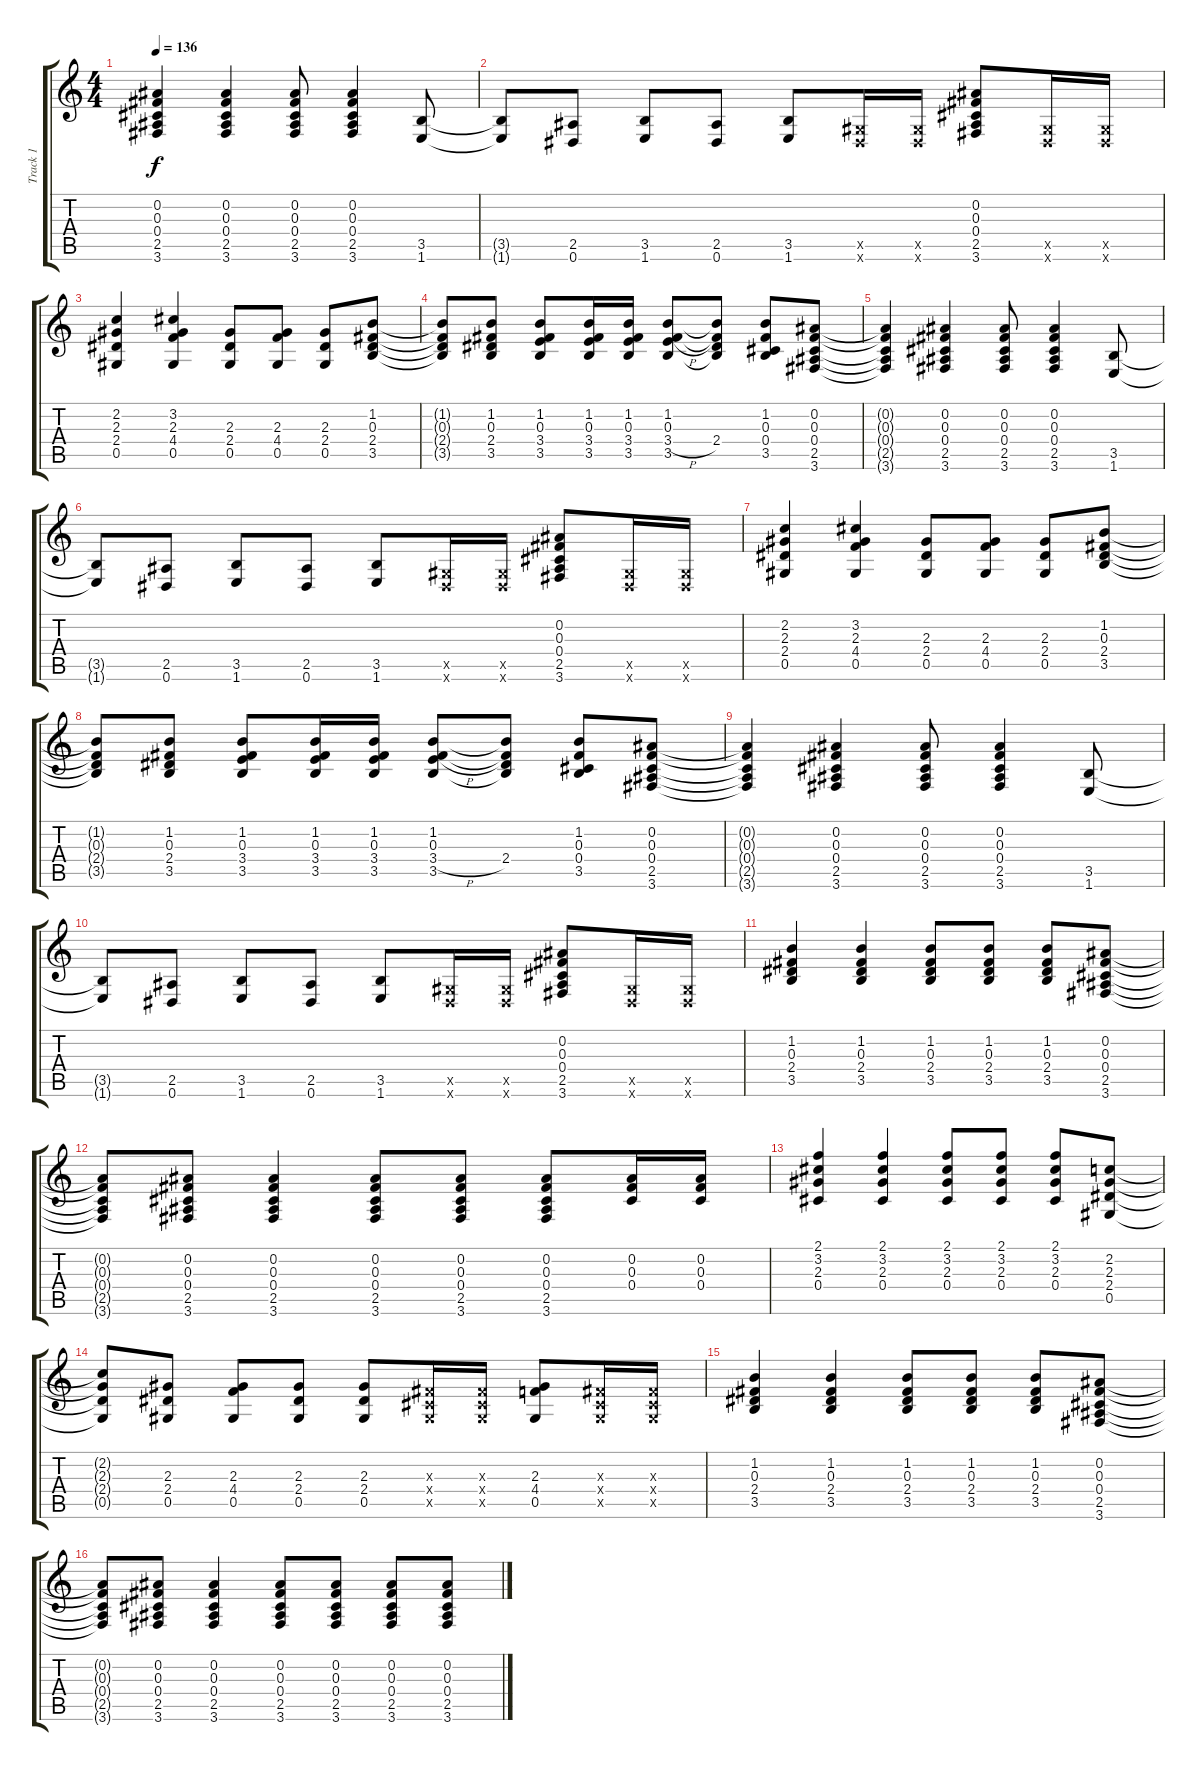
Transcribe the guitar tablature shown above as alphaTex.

\track ("Track 1" "Track 1") {instrument acousticguitarsteel}
\staff {score tabs}
\tuning (Eb4 Bb3 Gb3 Db3 Ab2 Eb2) {hide}
\ts (4 4)
\tempo 136
\clef g2
\ks c
(0.2{t} 0.3{t} 0.4{t} 2.5{t} 3.6{t}).4{dy f} (0.2 0.3 0.4 2.5 3.6).4 (0.2 0.3 0.4 2.5 3.6).8 (0.2 0.3 0.4 2.5 3.6).4 (3.5 1.6).8 |
(3.5{t} 1.6{t}).8 (2.5 0.6).8 (3.5 1.6).8 (2.5 0.6).8 (3.5 1.6).8 (0.5{x} 0.6{x}).16 (0.5{x} 0.6{x}).16 (0.2 0.3 0.4 2.5 3.6).8 (0.5{x} 0.6{x}).16 (0.5{x} 0.6{x}).16 |
(2.2 2.3 2.4 0.5).4 (3.2 2.3 4.4 0.5).4 (2.3 2.4 0.5).8 (2.3 4.4 0.5).8 (2.3 2.4 0.5).8 (1.2 0.3 2.4 3.5).8 |
(1.2{t} 0.3{t} 2.4{t} 3.5{t}).8 (1.2 0.3 2.4 3.5).8 (1.2 0.3 3.4 3.5).8 (1.2 0.3 3.4 3.5).16 (1.2 0.3 3.4 3.5).16 (1.2 0.3 3.4{h} 3.5).8 (1.2{t} 0.3{t} 2.4 3.5{t}).8 (1.2 0.3 0.4 3.5).8 (0.2 0.3 0.4 2.5 3.6).8 |
(0.2{t} 0.3{t} 0.4{t} 2.5{t} 3.6{t}).4 (0.2 0.3 0.4 2.5 3.6).4 (0.2 0.3 0.4 2.5 3.6).8 (0.2 0.3 0.4 2.5 3.6).4 (3.5 1.6).8 |
(3.5{t} 1.6{t}).8 (2.5 0.6).8 (3.5 1.6).8 (2.5 0.6).8 (3.5 1.6).8 (0.5{x} 0.6{x}).16 (0.5{x} 0.6{x}).16 (0.2 0.3 0.4 2.5 3.6).8 (0.5{x} 0.6{x}).16 (0.5{x} 0.6{x}).16 |
(2.2 2.3 2.4 0.5).4 (3.2 2.3 4.4 0.5).4 (2.3 2.4 0.5).8 (2.3 4.4 0.5).8 (2.3 2.4 0.5).8 (1.2 0.3 2.4 3.5).8 |
(1.2{t} 0.3{t} 2.4{t} 3.5{t}).8 (1.2 0.3 2.4 3.5).8 (1.2 0.3 3.4 3.5).8 (1.2 0.3 3.4 3.5).16 (1.2 0.3 3.4 3.5).16 (1.2 0.3 3.4{h} 3.5).8 (1.2{t} 0.3{t} 2.4 3.5{t}).8 (1.2 0.3 0.4 3.5).8 (0.2 0.3 0.4 2.5 3.6).8 |
(0.2{t} 0.3{t} 0.4{t} 2.5{t} 3.6{t}).4 (0.2 0.3 0.4 2.5 3.6).4 (0.2 0.3 0.4 2.5 3.6).8 (0.2 0.3 0.4 2.5 3.6).4 (3.5 1.6).8 |
(3.5{t} 1.6{t}).8 (2.5 0.6).8 (3.5 1.6).8 (2.5 0.6).8 (3.5 1.6).8 (0.5{x} 0.6{x}).16 (0.5{x} 0.6{x}).16 (0.2 0.3 0.4 2.5 3.6).8 (0.5{x} 0.6{x}).16 (0.5{x} 0.6{x}).16 |
(1.2 0.3 2.4 3.5).4 (1.2 0.3 2.4 3.5).4 (1.2 0.3 2.4 3.5).8 (1.2 0.3 2.4 3.5).8 (1.2 0.3 2.4 3.5).8 (0.2 0.3 0.4 2.5 3.6).8 |
(0.2{t} 0.3{t} 0.4{t} 2.5{t} 3.6{t}).8 (0.2 0.3 0.4 2.5 3.6).8 (0.2 0.3 0.4 2.5 3.6).4 (0.2 0.3 0.4 2.5 3.6).8 (0.2 0.3 0.4 2.5 3.6).8 (0.2 0.3 0.4 2.5 3.6).8 (0.2 0.3 0.4).16 (0.2 0.3 0.4).16 |
(2.1 3.2 2.3 0.4).4 (2.1 3.2 2.3 0.4).4 (2.1 3.2 2.3 0.4).8 (2.1 3.2 2.3 0.4).8 (2.1 3.2 2.3 0.4).8 (2.2 2.3 2.4 0.5).8 |
(2.2{t} 2.3{t} 2.4{t} 0.5{t}).8 (2.3 2.4 0.5).8 (2.3 4.4 0.5).8 (2.3 2.4 0.5).8 (2.3 2.4 0.5).8 (0.3{x} 0.4{x} 0.5{x}).16 (0.3{x} 0.4{x} 0.5{x}).16 (2.3 4.4 0.5).8 (0.3{x} 0.4{x} 0.5{x}).16 (0.3{x} 0.4{x} 0.5{x}).16 |
(1.2 0.3 2.4 3.5).4 (1.2 0.3 2.4 3.5).4 (1.2 0.3 2.4 3.5).8 (1.2 0.3 2.4 3.5).8 (1.2 0.3 2.4 3.5).8 (0.2 0.3 0.4 2.5 3.6).8 |
(0.2{t} 0.3{t} 0.4{t} 2.5{t} 3.6{t}).8 (0.2 0.3 0.4 2.5 3.6).8 (0.2 0.3 0.4 2.5 3.6).4 (0.2 0.3 0.4 2.5 3.6).8 (0.2 0.3 0.4 2.5 3.6).8 (0.2 0.3 0.4 2.5 3.6).8 (0.2 0.3 0.4 2.5 3.6).8
